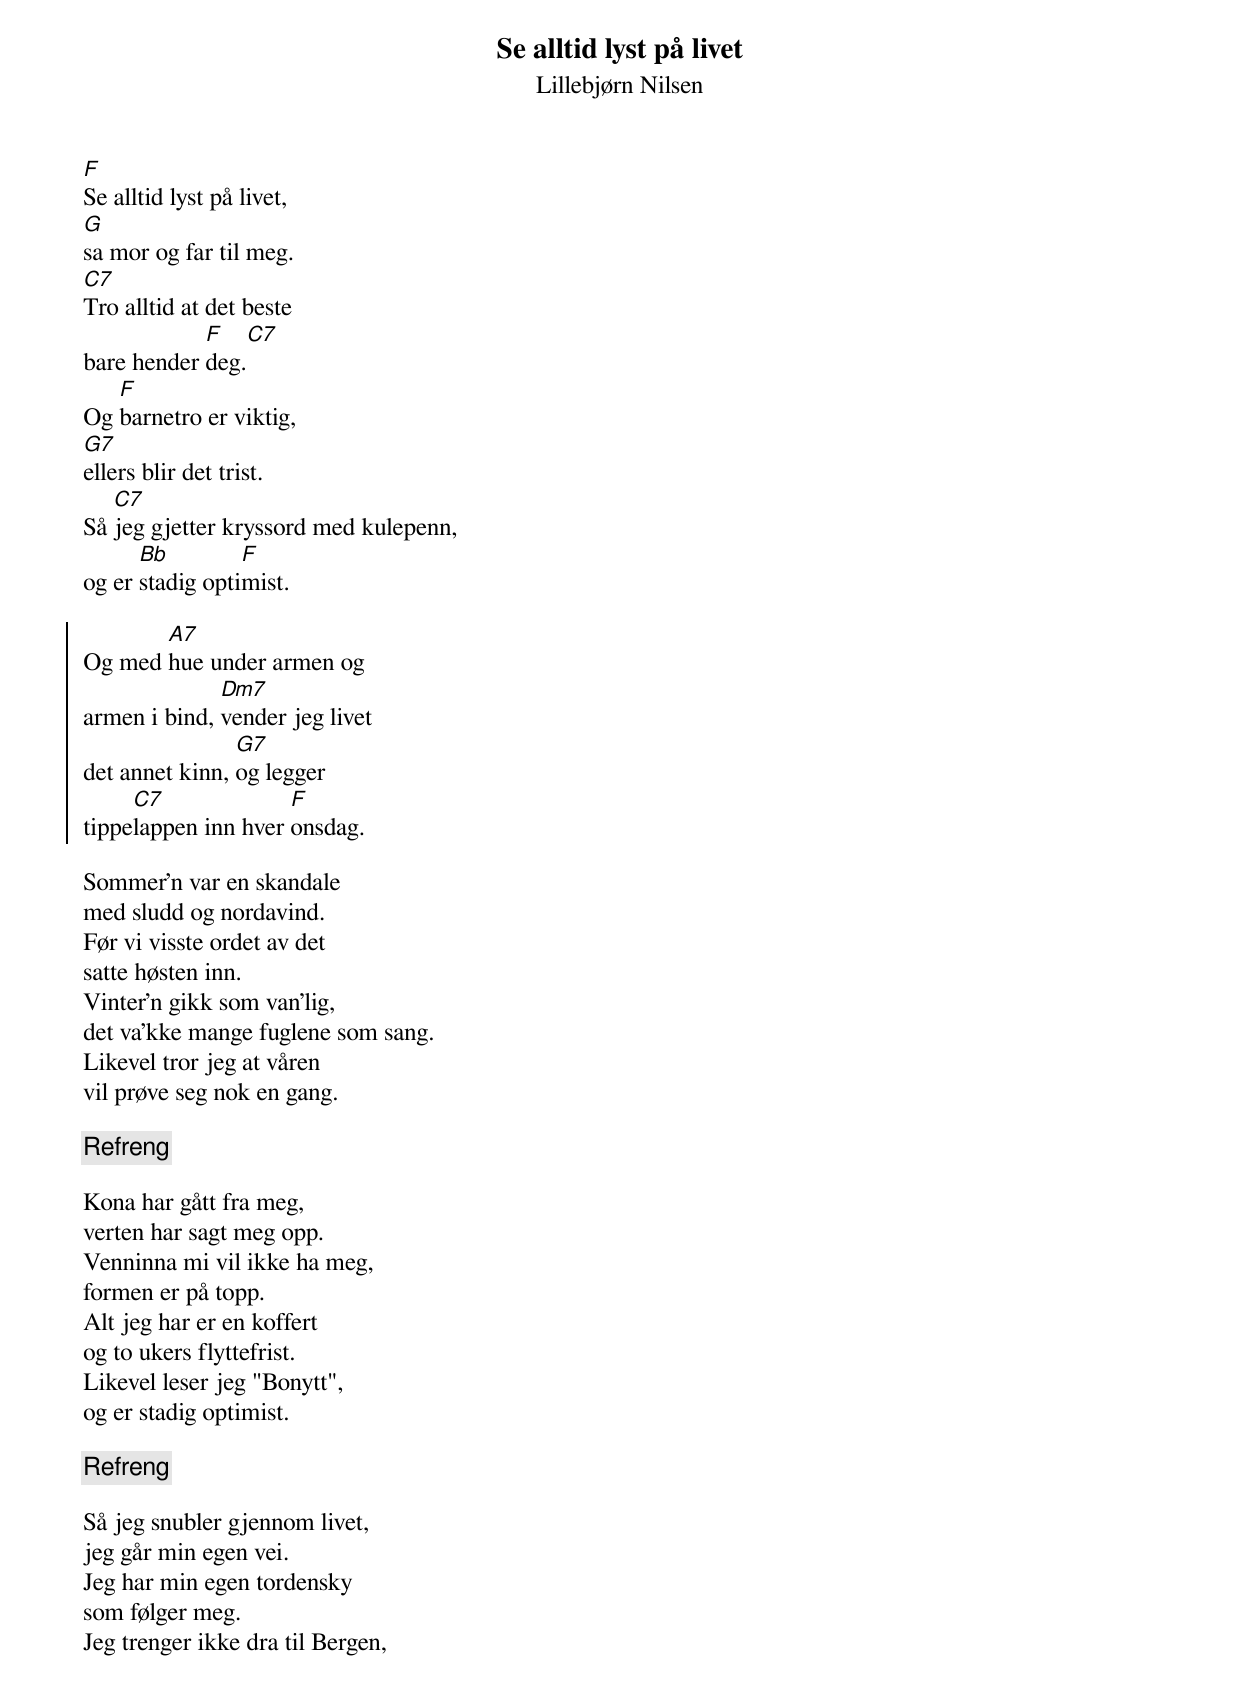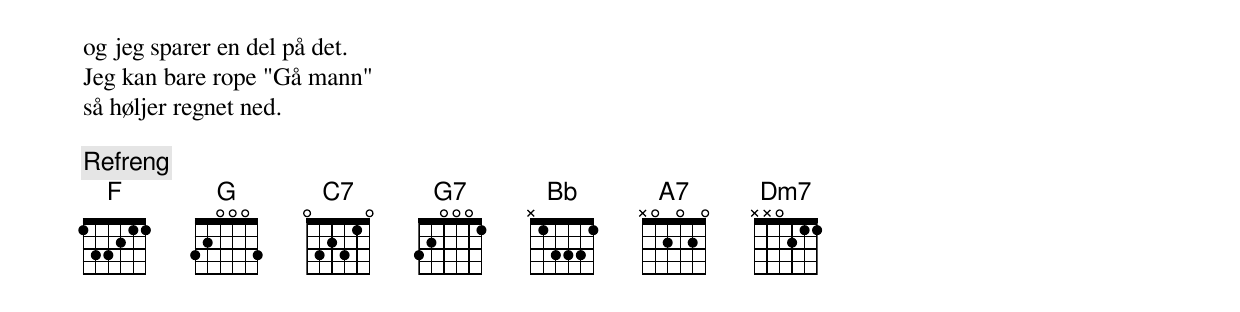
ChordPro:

{t:Se alltid lyst på livet}
{st:Lillebjørn Nilsen}

[F]Se alltid lyst på livet,
[G]sa mor og far til meg.
[C7]Tro alltid at det beste
bare hender [F]deg.[C7]
Og [F]barnetro er viktig,
[G7]ellers blir det trist.
Så [C7]jeg gjetter kryssord med kulepenn,
og er [Bb]stadig opti[F]mist.

{soc}
Og med [A7]hue under armen og
armen i bind, [Dm7]vender jeg livet
det annet kinn, [G7]og legger
tippe[C7]lappen inn hver [F]onsdag.
{eoc}

Sommer'n var en skandale
med sludd og nordavind.
Før vi visste ordet av det
satte høsten inn.
Vinter'n gikk som van'lig,
det va'kke mange fuglene som sang.
Likevel tror jeg at våren
vil prøve seg nok en gang.

{c:Refreng}

Kona har gått fra meg,
verten har sagt meg opp.
Venninna mi vil ikke ha meg,
formen er på topp.
Alt jeg har er en koffert
og to ukers flyttefrist.
Likevel leser jeg "Bonytt",
og er stadig optimist.

{c:Refreng}

Så jeg snubler gjennom livet,
jeg går min egen vei.
Jeg har min egen tordensky
som følger meg.
Jeg trenger ikke dra til Bergen,
og jeg sparer en del på det.
Jeg kan bare rope "Gå mann"
så høljer regnet ned.

{c:Refreng}
